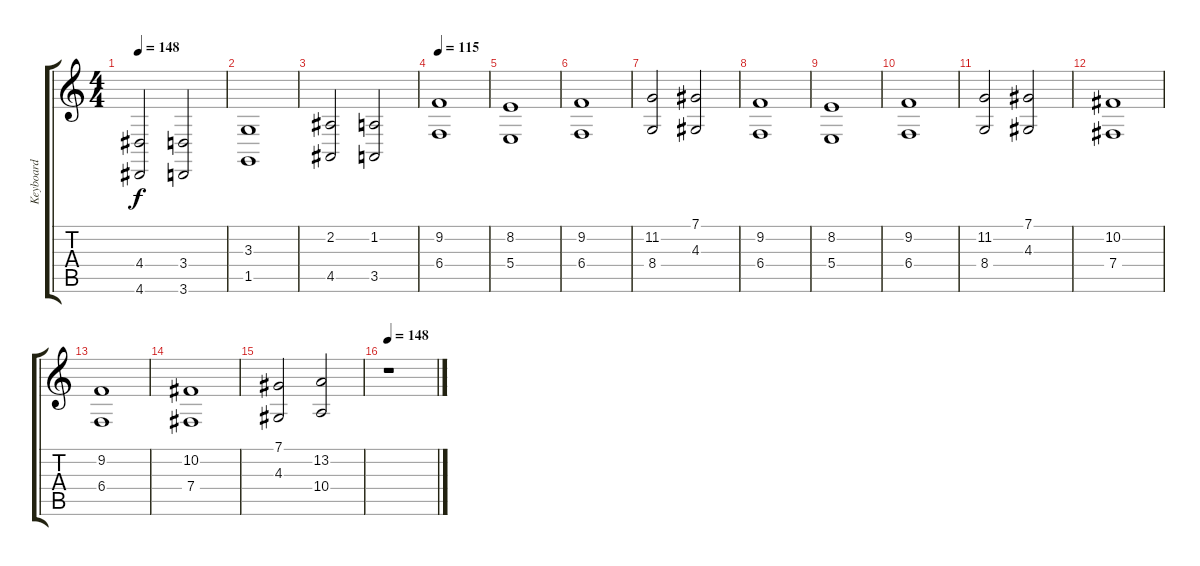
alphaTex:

\track ("Keyboard" "Keyboard") {instrument brightacousticpiano}
\staff {score tabs}
\tuning (Db4 Ab3 E3 B2 Gb2 B1) {hide}
\ts (4 4)
\tempo 148
\clef g2
\ks c
(4.4{t} 4.6{t}).2{dy f} (3.4 3.6).2 |
(3.3 1.5).1 |
(2.2 4.5).2 (1.2 3.5).2 |
\tempo 115
(9.2 6.4).1 |
(8.2 5.4).1 |
(9.2 6.4).1 |
(11.2 8.4).2 (7.1 4.3).2 |
(9.2 6.4).1 |
(8.2 5.4).1 |
(9.2 6.4).1 |
(11.2 8.4).2 (7.1 4.3).2 |
(10.2 7.4).1 |
(9.2 6.4).1 |
(10.2 7.4).1 |
(7.1 4.3).2 (13.2 10.4).2 |
\tempo 148
r.1
